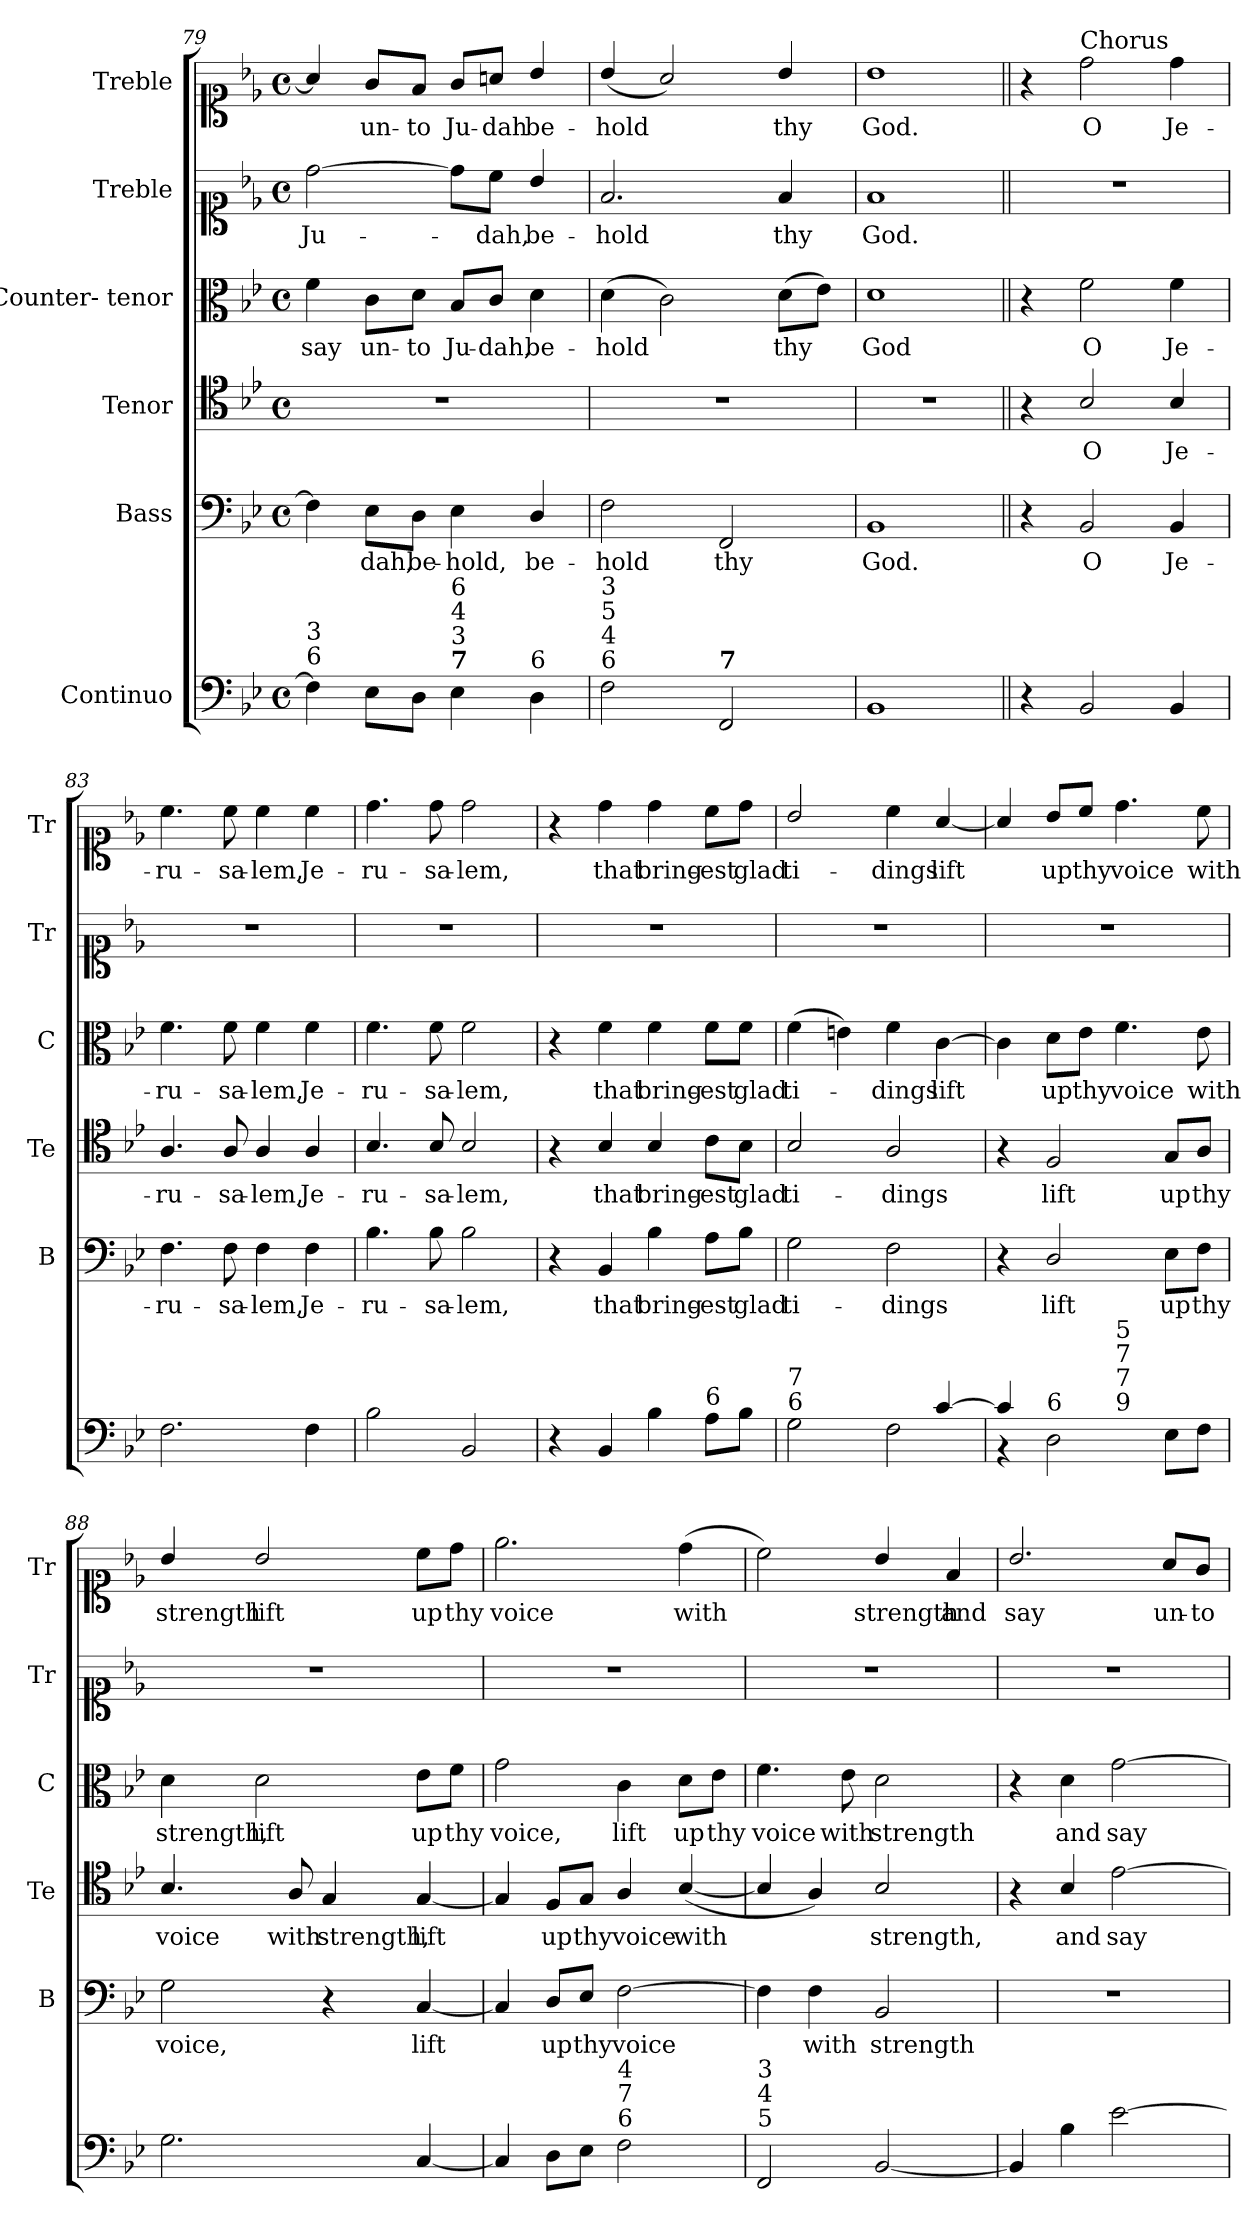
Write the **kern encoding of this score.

**kern	**kern	**text	**kern	**text	**kern	**text	**kern	**text	**kern	**text
*part6	*part5	*part5	*part4	*part4	*part3	*part3	*part2	*part2	*part1	*part1
*staff6	*staff5	*staff5	*staff4	*staff4	*staff3	*staff3	*staff2	*staff2	*staff1	*staff1
*I"Continuo	*I"Bass	*	*I"Tenor	*	*I"Counter- tenor	*	*I"Treble	*	*I"Treble	*
*	*I'B	*	*I'Te	*	*I'C	*	*I'Tr	*	*I'Tr	*
*clefF4	*clefF4	*	*clefC4	*	*clefC3	*	*clefC1	*	*clefC1	*
*	*	*	*ITrd7c12	*	*ITrd7c12	*	*	*	*	*
*k[b-e-]	*k[b-e-]	*	*k[b-e-]	*	*k[b-e-]	*	*k[b-e-]	*	*k[b-e-]	*
*B-:	*B-:	*	*B-:	*	*B-:	*	*B-:	*	*B-:	*
*M4/4	*M4/4	*	*M4/4	*	*M4/4	*	*M4/4	*	*M4/4	*
*met(c)	*met(c)	*	*met(c)	*	*met(c)	*	*met(c)	*	*met(c)	*
=79	=79	=79	=79	=79	=79	=79	=79	=79	=79	=79
!LO:TX:a:t=6	!	!	!	!	!	!	!	!	!	!
!LO:TX:a:t=3	!	!	!	!	!	!	!	!	!	!
!	!	!	!	!	!	!LO:LY:b	!	!LO:LY:b	!	!
4F\]	4F\]	.	1r	.	4F\	say	[2dd\	Ju-	4a-/]	.
!	!	!LO:LY:b	!	!	!	!LO:LY:b	!	!	!	!LO:LY:b
8E-\L	8E-\L	-dah,	.	.	8C\L	un-	.	.	8g/L	un-
!	!	!LO:LY:b	!	!	!	!LO:LY:b	!	!	!	!LO:LY:b
8D\J	8D\J	be-	.	.	8D\J	-to	.	.	8f/J	-to
!LO:TX:a:B:t=7	!	!	!	!	!	!	!	!	!	!
!LO:TX:a:t=3	!	!	!	!	!	!	!	!	!	!
!LO:TX:a:t=4	!	!	!	!	!	!	!	!	!	!
!LO:TX:a:t=6	!	!	!	!	!	!	!	!	!	!
!	!	!LO:LY:b	!	!	!	!LO:LY:b	!	!	!	!LO:LY:b
4E-\	4E-\	-hold,	.	.	8BB-/L	Ju-	8dd\L]	.	8g/L	Ju-
!	!	!	!	!	!	!LO:LY:b	!	!LO:LY:b	!	!LO:LY:b
.	.	.	.	.	8C/J	-dah,	8cc\J	-dah,	8an/J	-dah
!LO:TX:a:t=6	!	!	!	!	!	!	!	!	!	!
!	!	!LO:LY:b	!	!	!	!LO:LY:b	!	!LO:LY:b	!	!LO:LY:b
4D\	4D/	be-	.	.	4D\	be-	4b-/	be-	4b-/	be-
=80	=80	=80	=80	=80	=80	=80	=80	=80	=80	=80
!LO:TX:a:t=6	!	!	!	!	!	!	!	!	!	!
!LO:TX:a:t=4	!	!	!	!	!	!	!	!	!	!
!LO:TX:a:t=5	!	!	!	!	!	!	!	!	!	!
!LO:TX:a:t=3	!	!	!	!	!	!	!	!	!	!
!	!	!LO:LY:b	!	!	!	!LO:LY:b	!	!LO:LY:b	!	!LO:LY:b
2F\	2F\	-hold	1r	.	(>4D\	-hold	2.f/	-hold	(<4b-/	-hold
.	.	.	.	.	2C\)	.	.	.	2a/)	.
!LO:TX:a:B:t=7	!	!	!	!	!	!	!	!	!	!
!	!	!LO:LY:b	!	!	!	!	!	!	!	!
2FF/	2FF/	thy	.	.	.	.	.	.	.	.
!	!	!	!	!	!	!LO:LY:b	!	!LO:LY:b	!	!LO:LY:b
.	.	.	.	.	(>8D\L	thy	4f/	thy	4b-/	thy
.	.	.	.	.	8E-\J)	.	.	.	.	.
=81	=81	=81	=81	=81	=81	=81	=81	=81	=81	=81
!	!	!LO:LY:b	!	!	!	!LO:LY:b	!	!LO:LY:b	!	!LO:LY:b
1BB-	1BB-	God.	1r	.	1D	God	1f	God.	1b-	God.
!!LO:LB:g=z
=82||	=82||	=82||	=82||	=82||	=82||	=82||	=82||	=82||	=82||	=82||
4r	4r	.	4r	.	4r	.	1r	.	4r	.
!	!	!	!	!	!	!	!	!	!LO:TX:a:t=Chorus	!
!	!	!LO:LY:b	!	!LO:LY:b	!	!LO:LY:b	!	!	!	!LO:LY:b
2BB-/	2BB-/	O	2BB-/	O	2F\	O	.	.	2dd\	O
!	!	!LO:LY:b	!	!LO:LY:b	!	!LO:LY:b	!	!	!	!LO:LY:b
4BB-/	4BB-/	Je-	4BB-/	Je-	4F\	Je-	.	.	4dd\	Je-
=83	=83	=83	=83	=83	=83	=83	=83	=83	=83	=83
!	!	!LO:LY:b	!	!LO:LY:b	!	!LO:LY:b	!	!	!	!LO:LY:b
2.F\	4.F\	-ru-	4.AA/	-ru-	4.F\	-ru-	1r	.	4.cc\	-ru-
!	!	!LO:LY:b	!	!LO:LY:b	!	!LO:LY:b	!	!	!	!LO:LY:b
.	8F\	-sa-	8AA/	-sa-	8F\	-sa-	.	.	8cc\	-sa-
!	!	!LO:LY:b	!	!LO:LY:b	!	!LO:LY:b	!	!	!	!LO:LY:b
.	4F\	-lem,	4AA/	-lem,	4F\	-lem,	.	.	4cc\	-lem,
!	!	!LO:LY:b	!	!LO:LY:b	!	!LO:LY:b	!	!	!	!LO:LY:b
4F\	4F\	Je-	4AA/	Je-	4F\	Je-	.	.	4cc\	Je-
=84	=84	=84	=84	=84	=84	=84	=84	=84	=84	=84
!	!	!LO:LY:b	!	!LO:LY:b	!	!LO:LY:b	!	!	!	!LO:LY:b
2B-\	4.B-\	-ru-	4.BB-/	-ru-	4.F\	-ru-	1r	.	4.dd\	-ru-
!	!	!LO:LY:b	!	!LO:LY:b	!	!LO:LY:b	!	!	!	!LO:LY:b
.	8B-\	-sa-	8BB-/	-sa-	8F\	-sa-	.	.	8dd\	-sa-
!	!	!LO:LY:b	!	!LO:LY:b	!	!LO:LY:b	!	!	!	!LO:LY:b
2BB-/	2B-\	-lem,	2BB-/	-lem,	2F\	-lem,	.	.	2dd\	-lem,
=85	=85	=85	=85	=85	=85	=85	=85	=85	=85	=85
4r	4r	.	4r	.	4r	.	1r	.	4r	.
!	!	!LO:LY:b	!	!LO:LY:b	!	!LO:LY:b	!	!	!	!LO:LY:b
4BB-/	4BB-/	that	4BB-/	that	4F\	that	.	.	4dd\	that
!	!	!LO:LY:b	!	!LO:LY:b	!	!LO:LY:b	!	!	!	!LO:LY:b
4B-\	4B-\	bring-	4BB-/	bring-	4F\	bring-	.	.	4dd\	bring-
!LO:TX:a:t=6	!	!	!	!	!	!	!	!	!	!
!	!	!LO:LY:b	!	!LO:LY:b	!	!LO:LY:b	!	!	!	!LO:LY:b
8A\L	8A\L	-est	8C\L	-est	8F\L	-est	.	.	8cc\L	-est
!	!	!LO:LY:b	!	!LO:LY:b	!	!LO:LY:b	!	!	!	!LO:LY:b
8B-\J	8B-\J	glad	8BB-\J	glad	8F\J	glad	.	.	8dd\J	glad
!!LO:PB:g=z
=86	=86	=86	=86	=86	=86	=86	=86	=86	=86	=86
*^	*	*	*	*	*	*	*	*	*	*
!LO:TX:a:t=6	!	!	!	!	!	!	!	!	!	!	!
!LO:TX:a:t=7	!	!	!	!	!	!	!	!	!	!	!
!	!	!	!LO:LY:b	!	!LO:LY:b	!	!LO:LY:b	!	!	!	!LO:LY:b
2ryy	2G\	2G\	ti-	2BB-/	ti-	(>4F\	ti-	1r	.	2b-/	ti-
.	.	.	.	.	.	4En\)	.	.	.	.	.
!	!	!	!LO:LY:b	!	!LO:LY:b	!	!LO:LY:b	!	!	!	!LO:LY:b
4ryy	2F\	2F\	-dings	2AA/	-dings	4F\	-dings	.	.	4cc\	-dings
!	!	!	!	!	!	!	!LO:LY:b	!	!	!	!LO:LY:b
[4c/	.	.	.	.	.	[4C\	lift	.	.	[4a/	lift
=87	=87	=87	=87	=87	=87	=87	=87	=87	=87	=87	=87
4c/]	4r	4r	.	4r	.	4C\]	.	1r	.	4a/]	.
!LO:TX:a:t=6	!	!	!	!	!	!	!	!	!	!	!
!	!	!	!LO:LY:b	!	!LO:LY:b	!	!LO:LY:b	!	!	!	!LO:LY:b
4ryy	2D\	2D/	lift	2FF/	lift	8D\L	up	.	.	8b-/L	up
!	!	!	!	!	!	!	!LO:LY:b	!	!	!	!LO:LY:b
.	.	.	.	.	.	8E-\J	thy	.	.	8cc/J	thy
!LO:TX:a:t=9	!	!	!	!	!	!	!	!	!	!	!
!LO:TX:a:t=7	!	!	!	!	!	!	!	!	!	!	!
!LO:TX:a:t=7	!	!	!	!	!	!	!	!	!	!	!
!LO:TX:a:t=5	!	!	!	!	!	!	!	!	!	!	!
!	!	!	!	!	!	!	!LO:LY:b	!	!	!	!LO:LY:b
2ryy	.	.	.	.	.	4.F\	voice	.	.	4.dd\	voice
!	!	!	!LO:LY:b	!	!LO:LY:b	!	!	!	!	!	!
.	8E-\L	8E-\L	up	8GG/L	up	.	.	.	.	.	.
!	!	!	!LO:LY:b	!	!LO:LY:b	!	!LO:LY:b	!	!	!	!LO:LY:b
.	8F\J	8F\J	thy	8AA/J	thy	8E-\	with	.	.	8cc\	with
=88	=88	=88	=88	=88	=88	=88	=88	=88	=88	=88	=88
!	!	!	!LO:LY:b	!	!LO:LY:b	!	!LO:LY:b	!	!	!	!LO:LY:b
*v	*v	*	*	*	*	*	*	*	*	*	*
2.G\	2G\	voice,	4.BB-/	voice	4D\	strength,	1r	.	4b-/	strength
!	!	!	!	!	!	!LO:LY:b	!	!	!	!LO:LY:b
.	.	.	.	.	2D\	lift	.	.	2b-/	lift
!	!	!	!	!LO:LY:b	!	!	!	!	!	!
.	.	.	8AA/	with	.	.	.	.	.	.
!	!	!	!	!LO:LY:b	!	!	!	!	!	!
.	4r	.	4GG/	strength,	.	.	.	.	.	.
!	!	!LO:LY:b	!	!LO:LY:b	!	!LO:LY:b	!	!	!	!LO:LY:b
[4C/	[4C/	lift	[4GG/	lift	8E-\L	up	.	.	8cc\L	up
!	!	!	!	!	!	!LO:LY:b	!	!	!	!LO:LY:b
.	.	.	.	.	8F\J	thy	.	.	8dd\J	thy
=89	=89	=89	=89	=89	=89	=89	=89	=89	=89	=89
!	!	!	!	!	!	!LO:LY:b	!	!	!	!LO:LY:b
4C/]	4C/]	.	4GG/]	.	2G\	voice,	1r	.	2.ee-\	voice
!	!	!LO:LY:b	!	!LO:LY:b	!	!	!	!	!	!
8D\L	8D/L	up	8FF/L	up	.	.	.	.	.	.
!	!	!LO:LY:b	!	!LO:LY:b	!	!	!	!	!	!
8E-\J	8E-/J	thy	8GG/J	thy	.	.	.	.	.	.
!LO:TX:a:t=6	!	!	!	!	!	!	!	!	!	!
!LO:TX:a:t=7	!	!	!	!	!	!	!	!	!	!
!LO:TX:a:t=4	!	!	!	!	!	!	!	!	!	!
!	!	!LO:LY:b	!	!LO:LY:b	!	!LO:LY:b	!	!	!	!
2F\	[2F\	voice	4AA/	voice	4C\	lift	.	.	.	.
!	!	!	!	!LO:LY:b	!	!LO:LY:b	!	!	!	!LO:LY:b
.	.	.	(<[4BB-/	with	8D\L	up	.	.	(>4dd\	with
!	!	!	!	!	!	!LO:LY:b	!	!	!	!
.	.	.	.	.	8E-\J	thy	.	.	.	.
!!LO:PB:g=z
=90	=90	=90	=90	=90	=90	=90	=90	=90	=90	=90
!LO:TX:a:t=5	!	!	!	!	!	!	!	!	!	!
!LO:TX:a:t=4	!	!	!	!	!	!	!	!	!	!
!LO:TX:a:t=3	!	!	!	!	!	!	!	!	!	!
!	!	!	!	!	!	!LO:LY:b	!	!	!	!
2FF/	4F\]	.	4BB-/]	.	4.F\	voice	1r	.	2cc\)	.
!	!	!LO:LY:b	!	!	!	!	!	!	!	!
.	4F\	with	4AA/)	.	.	.	.	.	.	.
!	!	!	!	!	!	!LO:LY:b	!	!	!	!
.	.	.	.	.	8E-\	with	.	.	.	.
!	!	!LO:LY:b	!	!LO:LY:b	!	!LO:LY:b	!	!	!	!LO:LY:b
[2BB-/	2BB-/	strength	2BB-/	strength,	2D\	strength	.	.	4b-/	strength
!	!	!	!	!	!	!	!	!	!	!LO:LY:b
.	.	.	.	.	.	.	.	.	4f/	and
=91	=91	=91	=91	=91	=91	=91	=91	=91	=91	=91
!	!	!	!	!	!	!	!	!	!	!LO:LY:b
4BB-/]	1r	.	4r	.	4r	.	1r	.	2.b-/	say
!	!	!	!	!LO:LY:b	!	!LO:LY:b	!	!	!	!
4B-\	.	.	4BB-/	and	4D\	and	.	.	.	.
!	!	!	!	!LO:LY:b	!	!LO:LY:b	!	!	!	!
[2e-\	.	.	[2E-\	say	[2G\	say	.	.	.	.
!	!	!	!	!	!	!	!	!	!	!LO:LY:b
.	.	.	.	.	.	.	.	.	8a/L	un-
!	!	!	!	!	!	!	!	!	!	!LO:LY:b
.	.	.	.	.	.	.	.	.	8g/J	-to
=	=	=	=	=	=	=	=	=	=	=
*-	*-	*-	*-	*-	*-	*-	*-	*-	*-	*-
